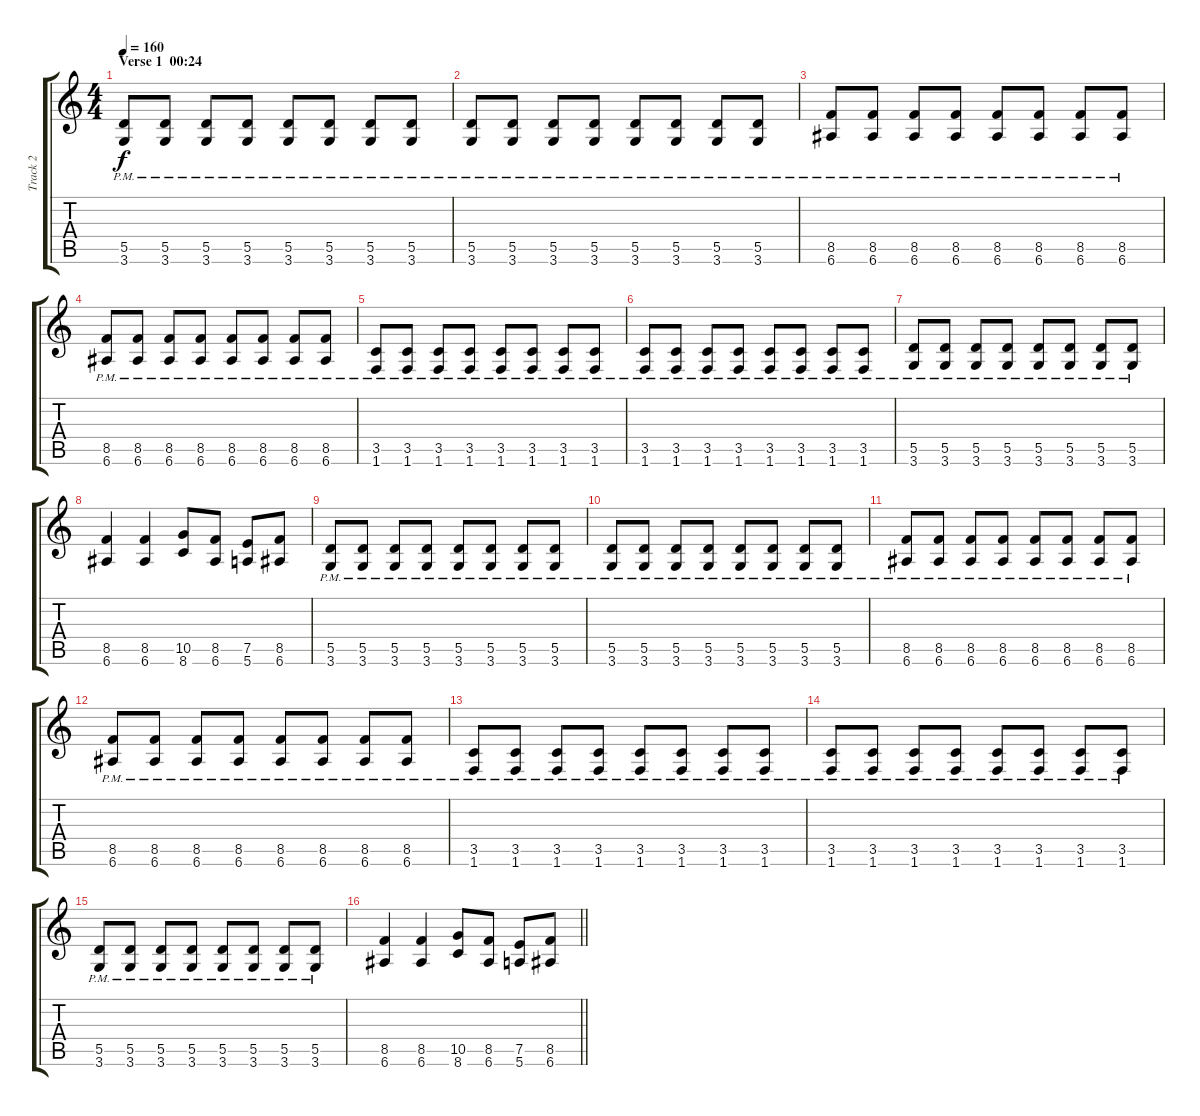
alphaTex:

\track ("Track 2" "Track 2") {instrument distortionguitar}
\staff {score tabs}
\tuning (E4 B3 G3 D3 A2 E2) {hide}
\ts (4 4)
\section ("" "Verse 1  00:24")
\tempo 160
\clef g2
\ks c
(5.5{pm} 3.6{pm}).8{dy f} (5.5{pm} 3.6{pm}).8 (5.5{pm} 3.6{pm}).8 (5.5{pm} 3.6{pm}).8 (5.5{pm} 3.6{pm}).8 (5.5{pm} 3.6{pm}).8 (5.5{pm} 3.6{pm}).8 (5.5{pm} 3.6{pm}).8 |
(5.5{pm} 3.6{pm}).8 (5.5{pm} 3.6{pm}).8 (5.5{pm} 3.6{pm}).8 (5.5{pm} 3.6{pm}).8 (5.5{pm} 3.6{pm}).8 (5.5{pm} 3.6{pm}).8 (5.5{pm} 3.6{pm}).8 (5.5{pm} 3.6{pm}).8 |
(8.5{pm} 6.6{pm}).8 (8.5{pm} 6.6{pm}).8 (8.5{pm} 6.6{pm}).8 (8.5{pm} 6.6{pm}).8 (8.5{pm} 6.6{pm}).8 (8.5{pm} 6.6{pm}).8 (8.5{pm} 6.6{pm}).8 (8.5{pm} 6.6{pm}).8 |
(8.5{pm} 6.6{pm}).8 (8.5{pm} 6.6{pm}).8 (8.5{pm} 6.6{pm}).8 (8.5{pm} 6.6{pm}).8 (8.5{pm} 6.6{pm}).8 (8.5{pm} 6.6{pm}).8 (8.5{pm} 6.6{pm}).8 (8.5{pm} 6.6{pm}).8 |
(3.5{pm} 1.6{pm}).8 (3.5{pm} 1.6{pm}).8 (3.5{pm} 1.6{pm}).8 (3.5{pm} 1.6{pm}).8 (3.5{pm} 1.6{pm}).8 (3.5{pm} 1.6{pm}).8 (3.5{pm} 1.6{pm}).8 (3.5{pm} 1.6{pm}).8 |
(3.5{pm} 1.6{pm}).8 (3.5{pm} 1.6{pm}).8 (3.5{pm} 1.6{pm}).8 (3.5{pm} 1.6{pm}).8 (3.5{pm} 1.6{pm}).8 (3.5{pm} 1.6{pm}).8 (3.5{pm} 1.6{pm}).8 (3.5{pm} 1.6{pm}).8 |
(5.5{pm} 3.6{pm}).8 (5.5{pm} 3.6{pm}).8 (5.5{pm} 3.6{pm}).8 (5.5{pm} 3.6{pm}).8 (5.5{pm} 3.6{pm}).8 (5.5{pm} 3.6{pm}).8 (5.5{pm} 3.6{pm}).8 (5.5{pm} 3.6{pm}).8 |
(8.5 6.6).4 (8.5 6.6).4 (10.5 8.6).8 (8.5 6.6).8 (7.5 5.6).8 (8.5 6.6).8 |
(5.5{pm} 3.6{pm}).8 (5.5{pm} 3.6{pm}).8 (5.5{pm} 3.6{pm}).8 (5.5{pm} 3.6{pm}).8 (5.5{pm} 3.6{pm}).8 (5.5{pm} 3.6{pm}).8 (5.5{pm} 3.6{pm}).8 (5.5{pm} 3.6{pm}).8 |
(5.5{pm} 3.6{pm}).8 (5.5{pm} 3.6{pm}).8 (5.5{pm} 3.6{pm}).8 (5.5{pm} 3.6{pm}).8 (5.5{pm} 3.6{pm}).8 (5.5{pm} 3.6{pm}).8 (5.5{pm} 3.6{pm}).8 (5.5{pm} 3.6{pm}).8 |
(8.5{pm} 6.6{pm}).8 (8.5{pm} 6.6{pm}).8 (8.5{pm} 6.6{pm}).8 (8.5{pm} 6.6{pm}).8 (8.5{pm} 6.6{pm}).8 (8.5{pm} 6.6{pm}).8 (8.5{pm} 6.6{pm}).8 (8.5{pm} 6.6{pm}).8 |
(8.5{pm} 6.6{pm}).8 (8.5{pm} 6.6{pm}).8 (8.5{pm} 6.6{pm}).8 (8.5{pm} 6.6{pm}).8 (8.5{pm} 6.6{pm}).8 (8.5{pm} 6.6{pm}).8 (8.5{pm} 6.6{pm}).8 (8.5{pm} 6.6{pm}).8 |
(3.5{pm} 1.6{pm}).8 (3.5{pm} 1.6{pm}).8 (3.5{pm} 1.6{pm}).8 (3.5{pm} 1.6{pm}).8 (3.5{pm} 1.6{pm}).8 (3.5{pm} 1.6{pm}).8 (3.5{pm} 1.6{pm}).8 (3.5{pm} 1.6{pm}).8 |
(3.5{pm} 1.6{pm}).8 (3.5{pm} 1.6{pm}).8 (3.5{pm} 1.6{pm}).8 (3.5{pm} 1.6{pm}).8 (3.5{pm} 1.6{pm}).8 (3.5{pm} 1.6{pm}).8 (3.5{pm} 1.6{pm}).8 (3.5{pm} 1.6{pm}).8 |
(5.5{pm} 3.6{pm}).8 (5.5{pm} 3.6{pm}).8 (5.5{pm} 3.6{pm}).8 (5.5{pm} 3.6{pm}).8 (5.5{pm} 3.6{pm}).8 (5.5{pm} 3.6{pm}).8 (5.5{pm} 3.6{pm}).8 (5.5{pm} 3.6{pm}).8 |
\barLineRight lightlight
(8.5 6.6).4 (8.5 6.6).4 (10.5 8.6).8 (8.5 6.6).8 (7.5 5.6).8 (8.5 6.6).8
